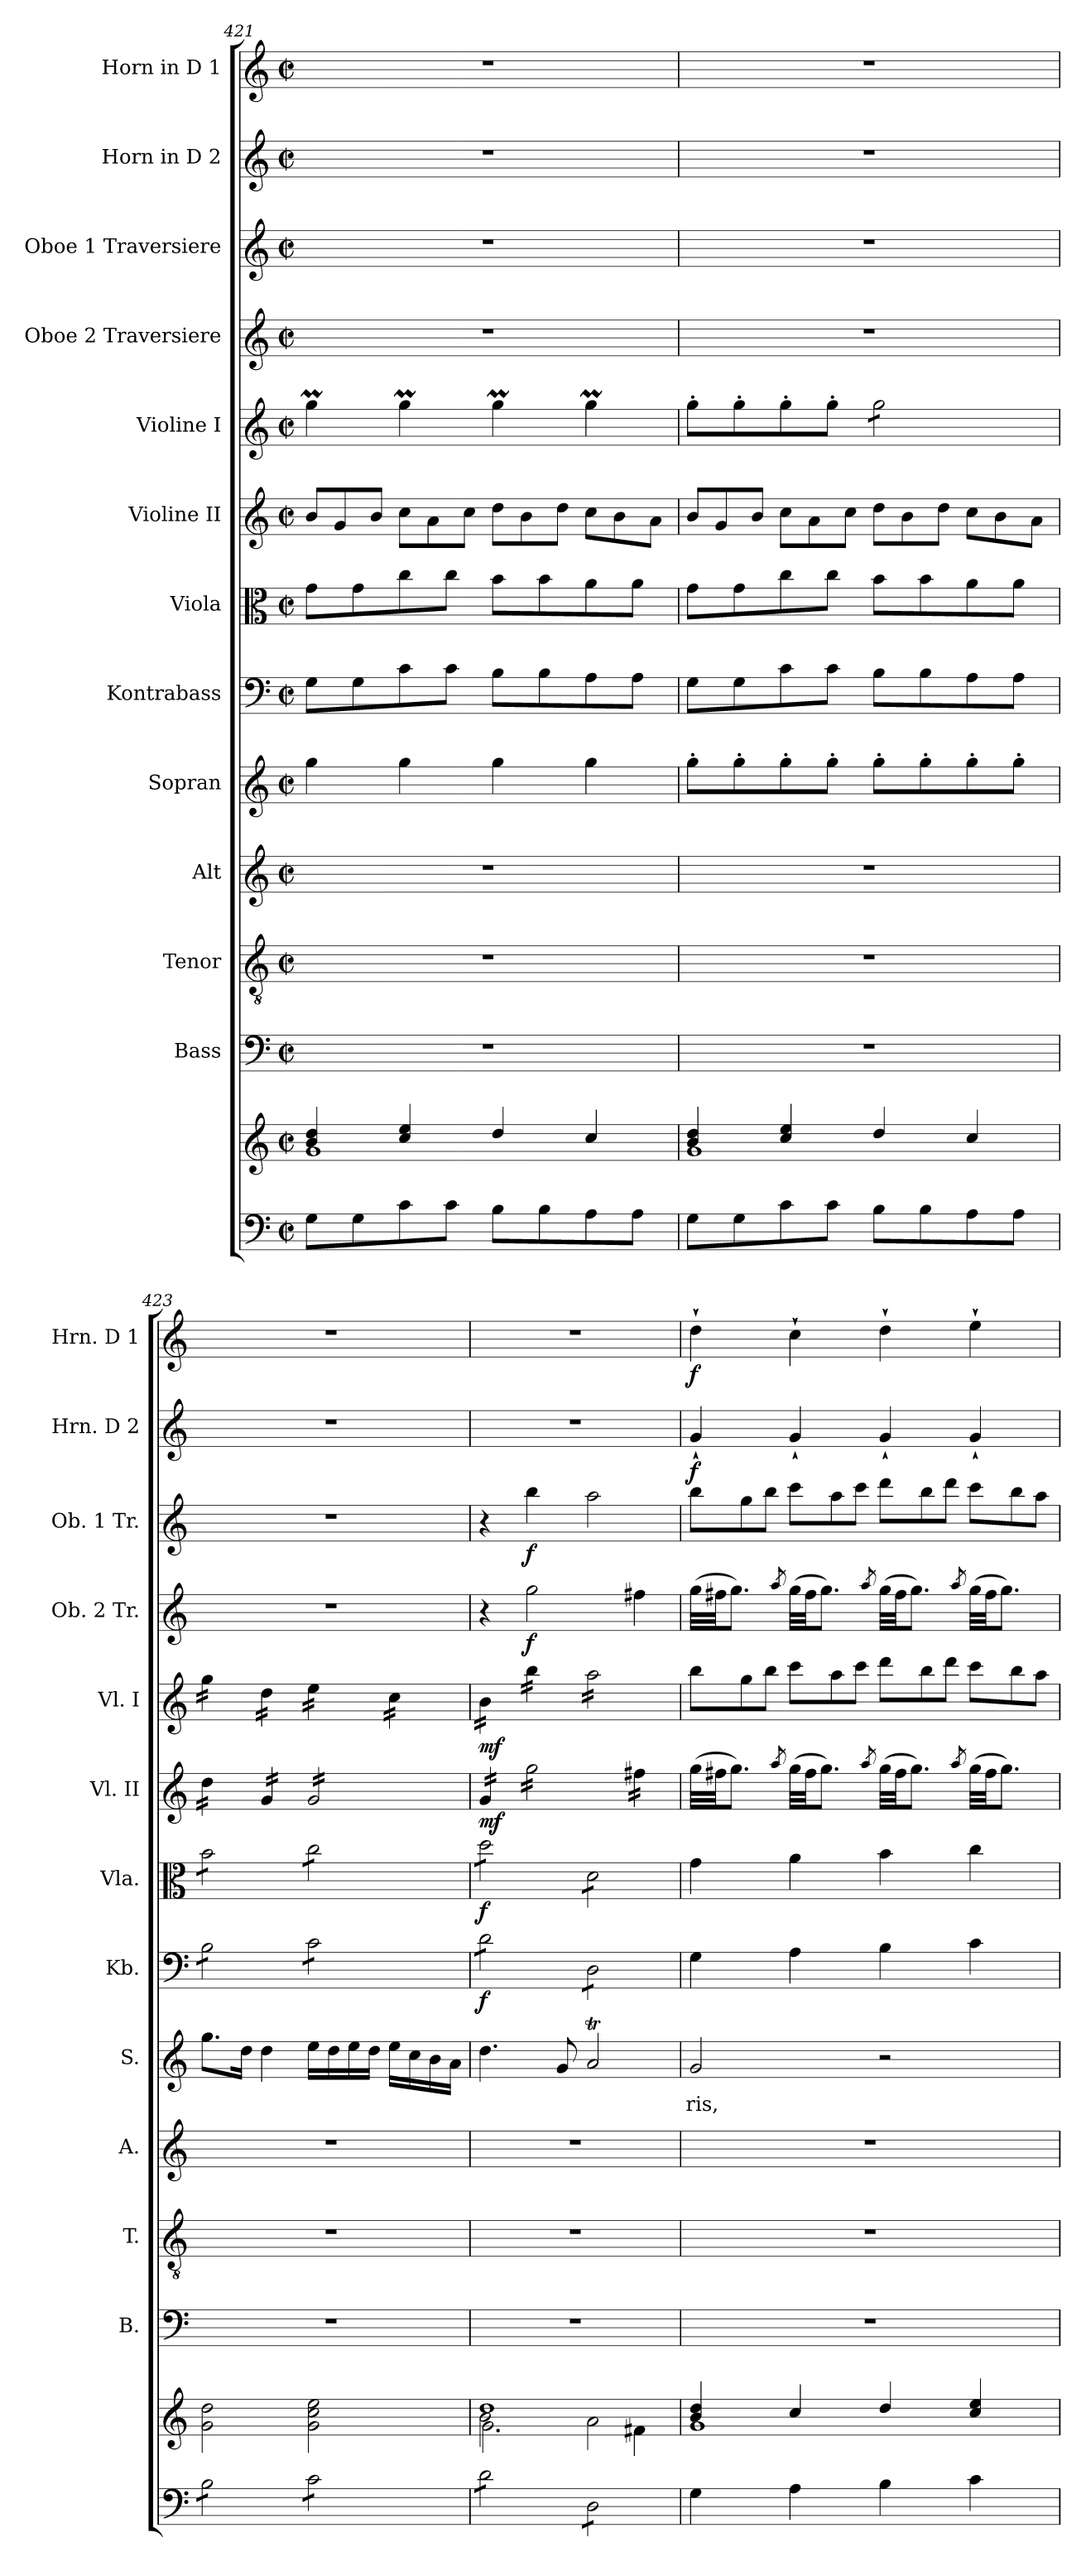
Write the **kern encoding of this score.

**kern	**kern	**kern	**kern	**kern	**kern	**text	**kern	**dynam	**kern	**dynam	**kern	**dynam	**kern	**dynam	**kern	**dynam	**kern	**dynam	**kern	**dynam	**kern	**dynam
*part13	*part13	*part12	*part11	*part10	*part9	*part9	*part8	*part8	*part7	*part7	*part6	*part6	*part5	*part5	*part4	*part4	*part3	*part3	*part2	*part2	*part1	*part1
*staff14	*staff13	*staff12	*staff11	*staff10	*staff9	*staff9	*staff8	*staff8	*staff7	*staff7	*staff6	*staff6	*staff5	*staff5	*staff4	*staff4	*staff3	*staff3	*staff2	*staff2	*staff1	*staff1
*	*	*I"Bass	*I"Tenor	*I"Alt	*I"Sopran	*	*I"Kontrabass	*	*I"Viola	*	*I"Violine II	*	*I"Violine I	*	*I"Oboe 2 Traversiere	*	*I"Oboe 1 Traversiere	*	*I"Horn in D 2	*	*I"Horn in D 1	*
*	*	*I'B.	*I'T.	*I'A.	*I'S.	*	*I'Kb.	*	*I'Vla.	*	*I'Vl. II	*	*I'Vl. I	*	*I'Ob. 2 Tr.	*	*I'Ob. 1 Tr.	*	*I'Hrn. D 2	*	*I'Hrn. D 1	*
*clefF4	*clefG2	*clefF4	*clefGv2	*clefG2	*clefG2	*	*clefF4	*	*clefC3	*	*clefG2	*	*clefG2	*	*clefG2	*	*clefG2	*	*clefG2	*	*clefG2	*
*	*	*	*	*	*	*	*ITrd7c12	*	*	*	*	*	*	*	*	*	*	*	*ITrd7c12	*	*ITrd7c12	*
*k[]	*k[]	*k[]	*k[]	*k[]	*k[]	*	*k[]	*	*k[]	*	*k[]	*	*k[]	*	*k[]	*	*k[]	*	*k[]	*	*k[]	*
*C:	*C:	*C:	*C:	*C:	*C:	*	*C:	*	*C:	*	*C:	*	*C:	*	*C:	*	*C:	*	*C:	*	*C:	*
*M2/2	*M2/2	*M2/2	*M2/2	*M2/2	*M2/2	*	*M2/2	*	*M2/2	*	*M2/2	*	*M2/2	*	*M2/2	*	*M2/2	*	*M2/2	*	*M2/2	*
*met(c|)	*met(c|)	*met(c|)	*met(c|)	*met(c|)	*met(c|)	*	*met(c|)	*	*met(c|)	*	*met(c|)	*	*met(c|)	*	*met(c|)	*	*met(c|)	*	*met(c|)	*	*met(c|)	*
=421	=421	=421	=421	=421	=421	=421	=421	=421	=421	=421	=421	=421	=421	=421	=421	=421	=421	=421	=421	=421	=421	=421
*	*^	*	*	*	*	*	*	*	*	*	*	*	*	*	*	*	*	*	*	*	*	*
*	*	*	*	*	*	*	*	*	*	*	*	*Xtuplet	*	*	*	*	*	*	*	*	*	*	*
8G\L	4b/ 4dd/	1g	1r	1r	1r	4gg\	.	8GG\L	.	8g\L	.	12b/L	.	4ggM\	.	1r	.	1r	.	1r	.	1r	.
.	.	.	.	.	.	.	.	.	.	.	.	12g/	.	.	.	.	.	.	.	.	.	.	.
8G\	.	.	.	.	.	.	.	8GG\	.	8g\	.	.	.	.	.	.	.	.	.	.	.	.	.
.	.	.	.	.	.	.	.	.	.	.	.	12b/J	.	.	.	.	.	.	.	.	.	.	.
8c\	4cc/ 4ee/	.	.	.	.	4gg\	.	8C\	.	8cc\	.	12cc\L	.	4ggM\	.	.	.	.	.	.	.	.	.
.	.	.	.	.	.	.	.	.	.	.	.	12a\	.	.	.	.	.	.	.	.	.	.	.
8c\J	.	.	.	.	.	.	.	8C\J	.	8cc\J	.	.	.	.	.	.	.	.	.	.	.	.	.
.	.	.	.	.	.	.	.	.	.	.	.	12cc\J	.	.	.	.	.	.	.	.	.	.	.
8B\L	4dd/	.	.	.	.	4gg\	.	8BB\L	.	8b\L	.	12dd\L	.	4ggM\	.	.	.	.	.	.	.	.	.
.	.	.	.	.	.	.	.	.	.	.	.	12b\	.	.	.	.	.	.	.	.	.	.	.
8B\	.	.	.	.	.	.	.	8BB\	.	8b\	.	.	.	.	.	.	.	.	.	.	.	.	.
.	.	.	.	.	.	.	.	.	.	.	.	12dd\J	.	.	.	.	.	.	.	.	.	.	.
8A\	4cc/	.	.	.	.	4gg\	.	8AA\	.	8a\	.	12cc\L	.	4ggM\	.	.	.	.	.	.	.	.	.
.	.	.	.	.	.	.	.	.	.	.	.	12b\	.	.	.	.	.	.	.	.	.	.	.
8A\J	.	.	.	.	.	.	.	8AA\J	.	8a\J	.	.	.	.	.	.	.	.	.	.	.	.	.
.	.	.	.	.	.	.	.	.	.	.	.	12a\J	.	.	.	.	.	.	.	.	.	.	.
=422	=422	=422	=422	=422	=422	=422	=422	=422	=422	=422	=422	=422	=422	=422	=422	=422	=422	=422	=422	=422	=422	=422	=422
8G\L	4b/ 4dd/	1g	1r	1r	1r	8gg'>\L	.	8GG\L	.	8g\L	.	12b/L	.	8gg'>\L	.	1r	.	1r	.	1r	.	1r	.
.	.	.	.	.	.	.	.	.	.	.	.	12g/	.	.	.	.	.	.	.	.	.	.	.
8G\	.	.	.	.	.	8gg'>\	.	8GG\	.	8g\	.	.	.	8gg'>\	.	.	.	.	.	.	.	.	.
.	.	.	.	.	.	.	.	.	.	.	.	12b/J	.	.	.	.	.	.	.	.	.	.	.
8c\	4cc/ 4ee/	.	.	.	.	8gg'>\	.	8C\	.	8cc\	.	12cc\L	.	8gg'>\	.	.	.	.	.	.	.	.	.
.	.	.	.	.	.	.	.	.	.	.	.	12a\	.	.	.	.	.	.	.	.	.	.	.
8c\J	.	.	.	.	.	8gg'>\J	.	8C\J	.	8cc\J	.	.	.	8gg'>\J	.	.	.	.	.	.	.	.	.
.	.	.	.	.	.	.	.	.	.	.	.	12cc\J	.	.	.	.	.	.	.	.	.	.	.
*	*	*	*	*	*	*	*	*	*	*	*	*	*	*tremolo	*	*	*	*	*	*	*	*	*
8B\L	4dd/	.	.	.	.	8gg'>\L	.	8BB\L	.	8b\L	.	12dd\L	.	8gg\L	.	.	.	.	.	.	.	.	.
.	.	.	.	.	.	.	.	.	.	.	.	12b\	.	.	.	.	.	.	.	.	.	.	.
8B\	.	.	.	.	.	8gg'>\	.	8BB\	.	8b\	.	.	.	8gg\	.	.	.	.	.	.	.	.	.
.	.	.	.	.	.	.	.	.	.	.	.	12dd\J	.	.	.	.	.	.	.	.	.	.	.
8A\	4cc/	.	.	.	.	8gg'>\	.	8AA\	.	8a\	.	12cc\L	.	8gg\	.	.	.	.	.	.	.	.	.
.	.	.	.	.	.	.	.	.	.	.	.	12b\	.	.	.	.	.	.	.	.	.	.	.
8A\J	.	.	.	.	.	8gg'>\J	.	8AA\J	.	8a\J	.	.	.	8gg\J	.	.	.	.	.	.	.	.	.
.	.	.	.	.	.	.	.	.	.	.	.	12a\J	.	.	.	.	.	.	.	.	.	.	.
*	*v	*v	*	*	*	*	*	*	*	*	*	*	*	*	*	*	*	*	*	*	*	*	*
!!LO:PB:g=z
=423	=423	=423	=423	=423	=423	=423	=423	=423	=423	=423	=423	=423	=423	=423	=423	=423	=423	=423	=423	=423	=423	=423
*tremolo	*	*	*	*	*	*	*	*	*	*	*	*	*	*	*	*	*	*	*	*	*	*
*	*	*	*	*	*	*	*tremolo	*	*	*	*	*	*	*	*	*	*	*	*	*	*	*
*	*	*	*	*	*	*	*	*	*tremolo	*	*	*	*	*	*	*	*	*	*	*	*	*
*	*	*	*	*	*	*	*	*	*	*	*tremolo	*	*	*	*	*	*	*	*	*	*	*
8B\L	2g\ 2dd\	1r	1r	1r	8.gg\L	.	8BB\L	.	8b\L	.	16dd\LL	.	16gg\LL	.	1r	.	1r	.	1r	.	1r	.
.	.	.	.	.	.	.	.	.	.	.	16dd\	.	16gg\	.	.	.	.	.	.	.	.	.
8B\	.	.	.	.	.	.	8BB\	.	8b\	.	16dd\	.	16gg\	.	.	.	.	.	.	.	.	.
.	.	.	.	.	16dd\Jk	.	.	.	.	.	16dd\JJ	.	16gg\JJ	.	.	.	.	.	.	.	.	.
8B\	.	.	.	.	4dd\	.	8BB\	.	8b\	.	16g/LL	.	16dd\LL	.	.	.	.	.	.	.	.	.
.	.	.	.	.	.	.	.	.	.	.	16g/	.	16dd\	.	.	.	.	.	.	.	.	.
8B\J	.	.	.	.	.	.	8BB\J	.	8b\J	.	16g/	.	16dd\	.	.	.	.	.	.	.	.	.
.	.	.	.	.	.	.	.	.	.	.	16g/JJ	.	16dd\JJ	.	.	.	.	.	.	.	.	.
8c\L	2g\ 2cc\ 2ee\	.	.	.	16ee\LL	.	8C\L	.	8cc\L	.	16g/LL	.	16ee\LL	.	.	.	.	.	.	.	.	.
.	.	.	.	.	16dd\	.	.	.	.	.	16g/	.	16ee\	.	.	.	.	.	.	.	.	.
8c\	.	.	.	.	16ee\	.	8C\	.	8cc\	.	16g/	.	16ee\	.	.	.	.	.	.	.	.	.
.	.	.	.	.	16dd\JJ	.	.	.	.	.	16g/	.	16ee\JJ	.	.	.	.	.	.	.	.	.
8c\	.	.	.	.	16ee\LL	.	8C\	.	8cc\	.	16g/	.	16cc\LL	.	.	.	.	.	.	.	.	.
.	.	.	.	.	16cc\	.	.	.	.	.	16g/	.	16cc\	.	.	.	.	.	.	.	.	.
8c\J	.	.	.	.	16b\	.	8C\J	.	8cc\J	.	16g/	.	16cc\	.	.	.	.	.	.	.	.	.
.	.	.	.	.	16a\JJ	.	.	.	.	.	16g/JJ	.	16cc\JJ	.	.	.	.	.	.	.	.	.
=424	=424	=424	=424	=424	=424	=424	=424	=424	=424	=424	=424	=424	=424	=424	=424	=424	=424	=424	=424	=424	=424	=424
*	*^	*	*	*	*	*	*	*	*	*	*	*	*	*	*	*	*	*	*	*	*	*
*	*	*^	*	*	*	*	*	*	*	*	*	*	*	*	*	*	*	*	*	*	*	*	*
!	!	!	!	!	!	!	!	!	!	!LO:DY:b	!	!LO:DY:b	!	!LO:DY:b	!	!LO:DY:b	!	!	!	!	!	!	!	!
8d\L	1dd	2b\	2.g\	1r	1r	1r	4.dd\	.	8D\L	f	8dd\L	f	16g/LL	mf	16b\LL	mf	4r	.	4r	.	1r	.	1r	.
.	.	.	.	.	.	.	.	.	.	.	.	.	16g/	.	16b\	.	.	.	.	.	.	.	.	.
8d\	.	.	.	.	.	.	.	.	8D\	.	8dd\	.	16g/	.	16b\	.	.	.	.	.	.	.	.	.
.	.	.	.	.	.	.	.	.	.	.	.	.	16g/JJ	.	16b\JJ	.	.	.	.	.	.	.	.	.
!	!	!	!	!	!	!	!	!	!	!	!	!	!	!	!	!	!	!LO:DY:b	!	!LO:DY:b	!	!	!	!
8d\	.	.	.	.	.	.	.	.	8D\	.	8dd\	.	16gg\LL	.	16bb\LL	.	2gg\	f	4bb\	f	.	.	.	.
.	.	.	.	.	.	.	.	.	.	.	.	.	16gg\	.	16bb\	.	.	.	.	.	.	.	.	.
8d\J	.	.	.	.	.	.	8g/	.	8D\J	.	8dd\J	.	16gg\	.	16bb\	.	.	.	.	.	.	.	.	.
.	.	.	.	.	.	.	.	.	.	.	.	.	16gg\	.	16bb\JJ	.	.	.	.	.	.	.	.	.
8D\L	.	2a\	.	.	.	.	2aT/	.	8DD\L	.	8d\L	.	16gg\	.	16aa\LL	.	.	.	2aa\	.	.	.	.	.
.	.	.	.	.	.	.	.	.	.	.	.	.	16gg\	.	16aa\	.	.	.	.	.	.	.	.	.
8D\	.	.	.	.	.	.	.	.	8DD\	.	8d\	.	16gg\	.	16aa\	.	.	.	.	.	.	.	.	.
.	.	.	.	.	.	.	.	.	.	.	.	.	16gg\JJ	.	16aa\	.	.	.	.	.	.	.	.	.
8D\	.	.	4f#X\	.	.	.	.	.	8DD\	.	8d\	.	16ff#X\LL	.	16aa\	.	4ff#X\	.	.	.	.	.	.	.
.	.	.	.	.	.	.	.	.	.	.	.	.	16ff#X\	.	16aa\	.	.	.	.	.	.	.	.	.
8D\J	.	.	.	.	.	.	.	.	8DD\J	.	8d\J	.	16ff#X\	.	16aa\	.	.	.	.	.	.	.	.	.
*	*	*	*	*	*	*	*	*	*	*	*Xtremolo	*	*	*	*	*	*	*	*	*	*	*	*	*
*	*	*	*	*	*	*	*	*	*Xtremolo	*	*	*	*	*	*	*	*	*	*	*	*	*	*	*
*Xtremolo	*	*	*	*	*	*	*	*	*	*	*	*	*	*	*	*	*	*	*	*	*	*	*	*
.	.	.	.	.	.	.	.	.	.	.	.	.	16ff#X\JJ	.	16aa\JJ	.	.	.	.	.	.	.	.	.
*	*	*	*	*	*	*	*	*	*	*	*	*	*	*	*Xtremolo	*	*	*	*	*	*	*	*	*
*	*	*	*	*	*	*	*	*	*	*	*	*	*Xtremolo	*	*	*	*	*	*	*	*	*	*	*
=425	=425	=425	=425	=425	=425	=425	=425	=425	=425	=425	=425	=425	=425	=425	=425	=425	=425	=425	=425	=425	=425	=425	=425	=425
!	!	!	!	!	!	!	!	!LO:LY:b	!	!	!	!	!	!	!	!	!	!	!	!	!	!	!	!
*	*	*v	*v	*	*	*	*	*	*	*	*	*	*	*	*	*	*	*	*	*	*	*	*	*
*	*	*	*	*	*	*	*	*	*	*	*	*	*	*Xtuplet	*	*	*	*Xtuplet	*	*	*	*	*
*	*	*^	*	*	*	*	*	*	*	*	*	*	*	*	*	*	*	*	*	*	*	*	*
!	!	!	!	!	!	!	!	!	!	!	!	!	!	!	!	!	!	!	!	!	!	!LO:DY:b	!	!LO:DY:b
*	*	*v	*v	*	*	*	*	*	*	*	*	*	*	*	*	*	*	*	*	*	*	*	*	*
4G\	4b/ 4dd/	1g	1r	1r	1r	2g/	-ris,	4GG\	.	4g\	.	(>32gg\LLL	.	12bb\L	.	(>32gg\LLL	.	12bb\L	.	4G`</	f	4d`>\	f
.	.	.	.	.	.	.	.	.	.	.	.	32ff#X\JJ	.	.	.	32ff#X\JJ	.	.	.	.	.	.	.
.	.	.	.	.	.	.	.	.	.	.	.	8.gg\J)	.	.	.	8.gg\J)	.	.	.	.	.	.	.
.	.	.	.	.	.	.	.	.	.	.	.	.	.	12gg\	.	.	.	12gg\	.	.	.	.	.
.	.	.	.	.	.	.	.	.	.	.	.	.	.	12bb\J	.	.	.	12bb\J	.	.	.	.	.
.	.	.	.	.	.	.	.	.	.	.	.	8qaa/	.	.	.	8qaa/	.	.	.	.	.	.	.
4A\	4cc/	.	.	.	.	.	.	4AA\	.	4a\	.	(>32gg\LLL	.	12ccc\L	.	(>32gg\LLL	.	12ccc\L	.	4G`</	.	4c`>\	.
.	.	.	.	.	.	.	.	.	.	.	.	32ff#\JJ	.	.	.	32ff#\JJ	.	.	.	.	.	.	.
.	.	.	.	.	.	.	.	.	.	.	.	8.gg\J)	.	.	.	8.gg\J)	.	.	.	.	.	.	.
.	.	.	.	.	.	.	.	.	.	.	.	.	.	12aa\	.	.	.	12aa\	.	.	.	.	.
.	.	.	.	.	.	.	.	.	.	.	.	.	.	12ccc\J	.	.	.	12ccc\J	.	.	.	.	.
.	.	.	.	.	.	.	.	.	.	.	.	8qaa/	.	.	.	8qaa/	.	.	.	.	.	.	.
4B\	4dd/	.	.	.	.	2r	.	4BB\	.	4b\	.	(>32gg\LLL	.	12ddd\L	.	(>32gg\LLL	.	12ddd\L	.	4G`</	.	4d`>\	.
.	.	.	.	.	.	.	.	.	.	.	.	32ff#\JJ	.	.	.	32ff#\JJ	.	.	.	.	.	.	.
.	.	.	.	.	.	.	.	.	.	.	.	8.gg\J)	.	.	.	8.gg\J)	.	.	.	.	.	.	.
.	.	.	.	.	.	.	.	.	.	.	.	.	.	12bb\	.	.	.	12bb\	.	.	.	.	.
.	.	.	.	.	.	.	.	.	.	.	.	.	.	12ddd\J	.	.	.	12ddd\J	.	.	.	.	.
.	.	.	.	.	.	.	.	.	.	.	.	8qaa/	.	.	.	8qaa/	.	.	.	.	.	.	.
4c\	4cc/ 4ee/	.	.	.	.	.	.	4C\	.	4cc\	.	(>32gg\LLL	.	12ccc\L	.	(>32gg\LLL	.	12ccc\L	.	4G`</	.	4e`>\	.
.	.	.	.	.	.	.	.	.	.	.	.	32ff#\JJ	.	.	.	32ff#\JJ	.	.	.	.	.	.	.
.	.	.	.	.	.	.	.	.	.	.	.	8.gg\J)	.	.	.	8.gg\J)	.	.	.	.	.	.	.
.	.	.	.	.	.	.	.	.	.	.	.	.	.	12bb\	.	.	.	12bb\	.	.	.	.	.
.	.	.	.	.	.	.	.	.	.	.	.	.	.	12aa\J	.	.	.	12aa\J	.	.	.	.	.
*	*v	*v	*	*	*	*	*	*	*	*	*	*	*	*	*	*	*	*	*	*	*	*	*
=	=	=	=	=	=	=	=	=	=	=	=	=	=	=	=	=	=	=	=	=	=	=
*-	*-	*-	*-	*-	*-	*-	*-	*-	*-	*-	*-	*-	*-	*-	*-	*-	*-	*-	*-	*-	*-	*-
